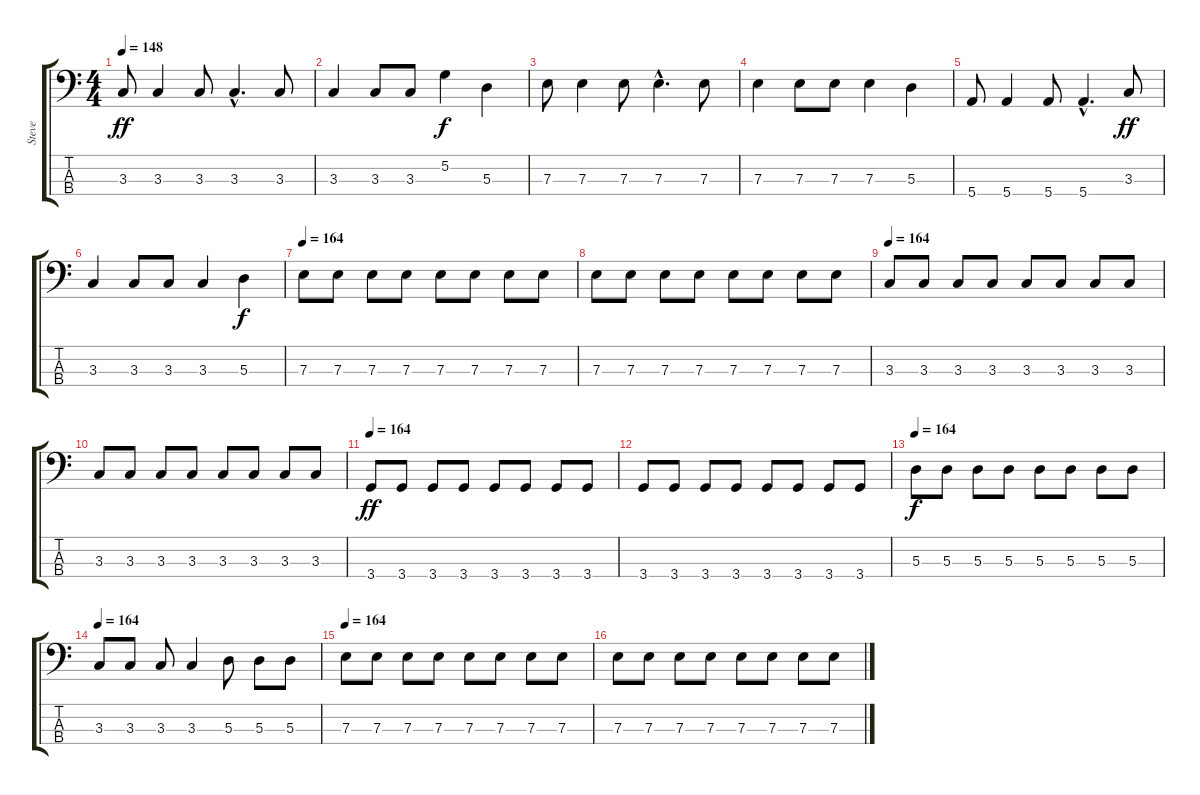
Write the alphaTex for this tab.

\track ("Steve" "Steve") {instrument electricbassfinger}
\staff {score tabs}
\tuning (G2 D2 A1 E1) {hide}
\ts (4 4)
\tempo 148
\clef f4
\ks c
3.3.8{dy ff} 3.3.4 3.3.8 3.3{hac}.4{d} 3.3.8 |
3.3.4 3.3.8 3.3.8 5.2.4{dy f} 5.3.4 |
7.3.8 7.3.4 7.3.8 7.3{hac}.4{d} 7.3.8 |
7.3.4 7.3.8 7.3.8 7.3.4 5.3.4 |
5.4.8 5.4.4 5.4.8 5.4{hac}.4{d} 3.3.8{dy ff} |
3.3.4 3.3.8 3.3.8 3.3.4 5.3.4{dy f} |
\tempo 164
7.3.8 7.3.8 7.3.8 7.3.8 7.3.8 7.3.8 7.3.8 7.3.8 |
7.3.8 7.3.8 7.3.8 7.3.8 7.3.8 7.3.8 7.3.8 7.3.8 |
\tempo 164
3.3.8 3.3.8 3.3.8 3.3.8 3.3.8 3.3.8 3.3.8 3.3.8 |
3.3.8 3.3.8 3.3.8 3.3.8 3.3.8 3.3.8 3.3.8 3.3.8 |
\tempo 164
3.4.8{dy ff} 3.4.8 3.4.8 3.4.8 3.4.8 3.4.8 3.4.8 3.4.8 |
3.4.8 3.4.8 3.4.8 3.4.8 3.4.8 3.4.8 3.4.8 3.4.8 |
\tempo 164
5.3.8{dy f} 5.3.8 5.3.8 5.3.8 5.3.8 5.3.8 5.3.8 5.3.8 |
\tempo 164
3.3.8 3.3.8 3.3.8 3.3.4 5.3.8 5.3.8 5.3.8 |
\tempo 164
7.3.8 7.3.8 7.3.8 7.3.8 7.3.8 7.3.8 7.3.8 7.3.8 |
7.3.8 7.3.8 7.3.8 7.3.8 7.3.8 7.3.8 7.3.8 7.3.8
